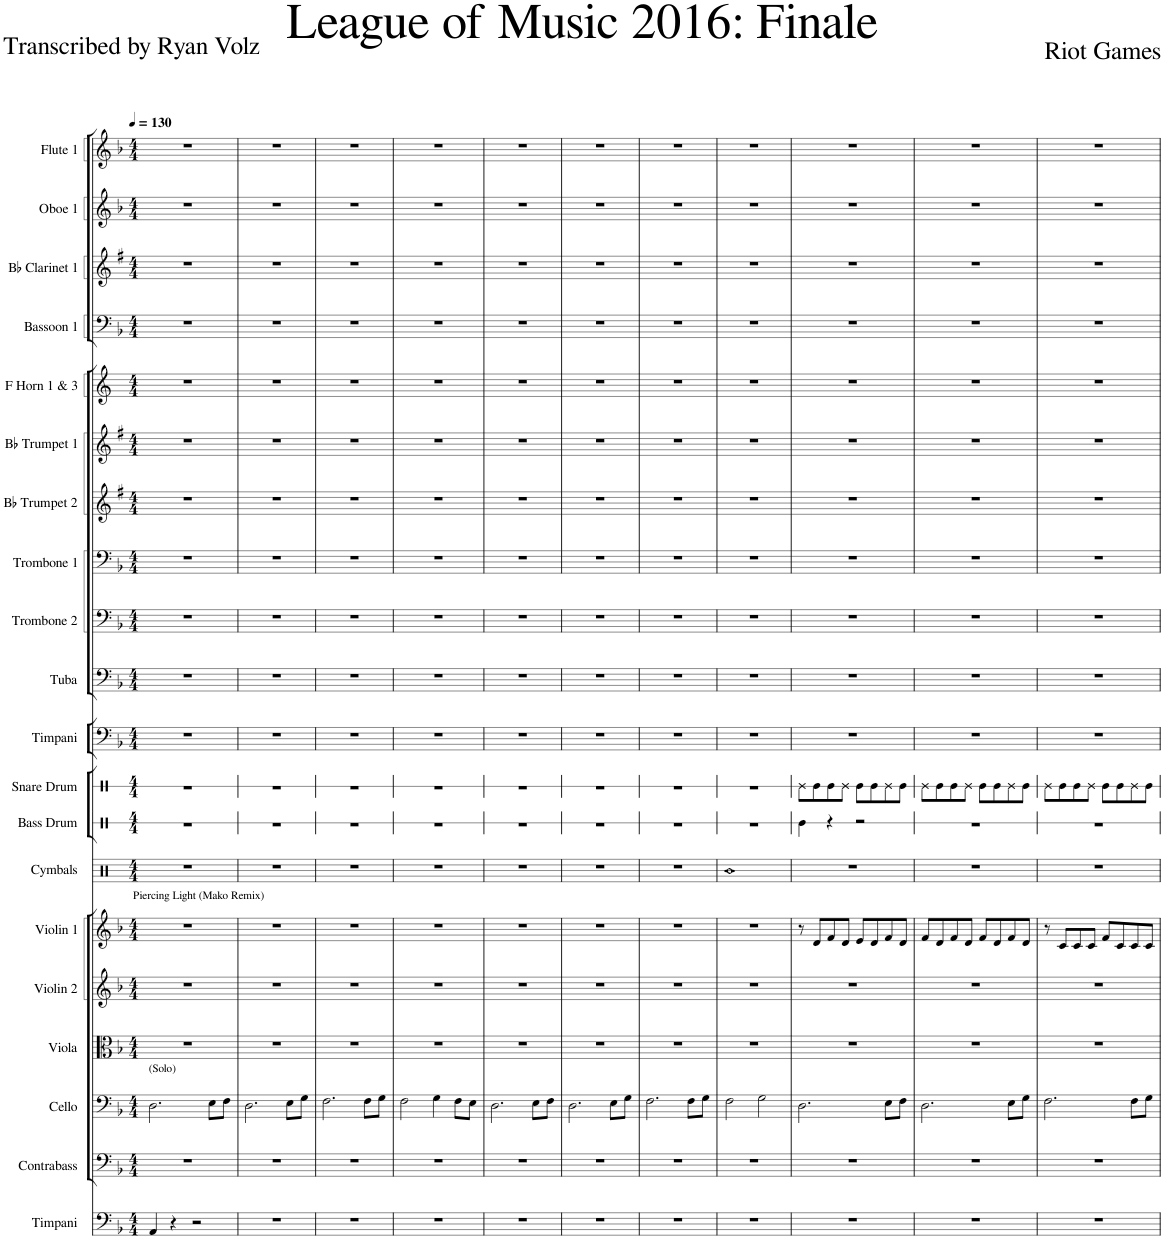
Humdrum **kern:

**kern	**kern	**kern	**kern	**kern	**kern	**kern	**kern	**kern	**kern	**kern	**kern	**kern	**kern	**kern	**kern	**kern	**kern	**kern	**kern
*part20	*part19	*part18	*part17	*part16	*part15	*part14	*part13	*part12	*part11	*part10	*part9	*part8	*part7	*part6	*part5	*part4	*part3	*part2	*part1
*staff20	*staff19	*staff18	*staff17	*staff16	*staff15	*staff14	*staff13	*staff12	*staff11	*staff10	*staff9	*staff8	*staff7	*staff6	*staff5	*staff4	*staff3	*staff2	*staff1
*I"Timpani	*I"Contrabass	*I"Cello	*I"Viola	*I"Violin 2	*I"Violin 1	*I"Cymbals	*I"Bass Drum	*I"Snare Drum	*I"Timpani	*I"Tuba	*I"Trombone 2	*I"Trombone 1	*I"Bb Trumpet 2	*I"Bb Trumpet 1	*I"F Horn 1 &amp; 3	*I"Bassoon 1	*I"Bb Clarinet 1	*I"Oboe 1	*I"Flute 1
*I'Timp.	*I'Cb.	*I'Ce.	*I'Vla.	*I'Vln. 2	*I'Vln. 1	*I'Cym.	*I'B. Dr.	*I'Sn. Dr.	*I'Timp.	*I'Tba.	*I'Tbn. 2	*I'Tbn. 1	*I'Bb Tpt. 2	*I'Bb Tpt. 1	*I'F Hn. 1 3	*I'Bsn. 1	*I'Bb Cl. 1	*I'Ob. 1	*I'Fl. 1
*	*	*	*	*	*	*	*stria1	*stria1	*	*	*	*	*	*	*	*	*	*	*
*clefF4	*clefF4	*clefF4	*clefC3	*clefG2	*clefG2	*clefX	*clefX	*clefX	*clefF4	*clefF4	*clefF4	*clefF4	*clefG2	*clefG2	*clefG2	*clefF4	*clefG2	*clefG2	*clefG2
*	*Trd7c12	*	*	*	*	*	*	*	*	*	*	*	*Trd1c2	*Trd1c2	*Trd4c7	*	*Trd1c2	*	*
*k[b-]	*k[b-]	*k[b-]	*k[b-]	*k[b-]	*k[b-]	*k[]	*k[]	*k[]	*k[b-]	*k[b-]	*k[b-]	*k[b-]	*k[f#]	*k[f#]	*k[]	*k[b-]	*k[f#]	*k[b-]	*k[b-]
*M4/4	*M4/4	*M4/4	*M4/4	*M4/4	*M4/4	*M4/4	*M4/4	*M4/4	*M4/4	*M4/4	*M4/4	*M4/4	*M4/4	*M4/4	*M4/4	*M4/4	*M4/4	*M4/4	*M4/4
*MM130	*MM130	*MM130	*MM130	*MM130	*MM130	*MM130	*MM130	*MM130	*MM130	*MM130	*MM130	*MM130	*MM130	*MM130	*MM130	*MM130	*MM130	*MM130	*MM130
=1	=1	=1	=1	=1	=1	=1	=1	=1	=1	=1	=1	=1	=1	=1	=1	=1	=1	=1	=1
!	!	!	!	!	!LO:TX:a:t=Piercing Light (Mako Remix)	!	!	!	!	!	!	!	!	!	!	!	!	!	!
!	!	!LO:TX:a:t=(Solo)	!	!	!	!	!	!	!	!	!	!	!	!	!	!	!	!	!
4AA/	1r	2.D\	1r	1r	1r	1r	1r	1r	1r	1r	1r	1r	1r	1r	1r	1r	1r	1r	1r
4r	.	.	.	.	.	.	.	.	.	.	.	.	.	.	.	.	.	.	.
2r	.	.	.	.	.	.	.	.	.	.	.	.	.	.	.	.	.	.	.
.	.	8E\L	.	.	.	.	.	.	.	.	.	.	.	.	.	.	.	.	.
.	.	8F\J	.	.	.	.	.	.	.	.	.	.	.	.	.	.	.	.	.
=2	=2	=2	=2	=2	=2	=2	=2	=2	=2	=2	=2	=2	=2	=2	=2	=2	=2	=2	=2
1r	1r	2.D\	1r	1r	1r	1r	1r	1r	1r	1r	1r	1r	1r	1r	1r	1r	1r	1r	1r
.	.	8E\L	.	.	.	.	.	.	.	.	.	.	.	.	.	.	.	.	.
.	.	8G\J	.	.	.	.	.	.	.	.	.	.	.	.	.	.	.	.	.
=3	=3	=3	=3	=3	=3	=3	=3	=3	=3	=3	=3	=3	=3	=3	=3	=3	=3	=3	=3
1r	1r	2.F\	1r	1r	1r	1r	1r	1r	1r	1r	1r	1r	1r	1r	1r	1r	1r	1r	1r
.	.	8F\L	.	.	.	.	.	.	.	.	.	.	.	.	.	.	.	.	.
.	.	8G\J	.	.	.	.	.	.	.	.	.	.	.	.	.	.	.	.	.
=4	=4	=4	=4	=4	=4	=4	=4	=4	=4	=4	=4	=4	=4	=4	=4	=4	=4	=4	=4
1r	1r	2F\	1r	1r	1r	1r	1r	1r	1r	1r	1r	1r	1r	1r	1r	1r	1r	1r	1r
.	.	4G\	.	.	.	.	.	.	.	.	.	.	.	.	.	.	.	.	.
.	.	8F\L	.	.	.	.	.	.	.	.	.	.	.	.	.	.	.	.	.
.	.	8E\J	.	.	.	.	.	.	.	.	.	.	.	.	.	.	.	.	.
=5	=5	=5	=5	=5	=5	=5	=5	=5	=5	=5	=5	=5	=5	=5	=5	=5	=5	=5	=5
1r	1r	2.D\	1r	1r	1r	1r	1r	1r	1r	1r	1r	1r	1r	1r	1r	1r	1r	1r	1r
.	.	8E\L	.	.	.	.	.	.	.	.	.	.	.	.	.	.	.	.	.
.	.	8F\J	.	.	.	.	.	.	.	.	.	.	.	.	.	.	.	.	.
=6	=6	=6	=6	=6	=6	=6	=6	=6	=6	=6	=6	=6	=6	=6	=6	=6	=6	=6	=6
1r	1r	2.D\	1r	1r	1r	1r	1r	1r	1r	1r	1r	1r	1r	1r	1r	1r	1r	1r	1r
.	.	8E\L	.	.	.	.	.	.	.	.	.	.	.	.	.	.	.	.	.
.	.	8G\J	.	.	.	.	.	.	.	.	.	.	.	.	.	.	.	.	.
=7	=7	=7	=7	=7	=7	=7	=7	=7	=7	=7	=7	=7	=7	=7	=7	=7	=7	=7	=7
1r	1r	2.F\	1r	1r	1r	1r	1r	1r	1r	1r	1r	1r	1r	1r	1r	1r	1r	1r	1r
.	.	8F\L	.	.	.	.	.	.	.	.	.	.	.	.	.	.	.	.	.
.	.	8G\J	.	.	.	.	.	.	.	.	.	.	.	.	.	.	.	.	.
=8	=8	=8	=8	=8	=8	=8	=8	=8	=8	=8	=8	=8	=8	=8	=8	=8	=8	=8	=8
!	!	!	!	!	!	!LO:N:head=diamond	!	!	!	!	!	!	!	!	!	!	!	!	!
1r	1r	2F\	1r	1r	1r	1R	1r	1r	1r	1r	1r	1r	1r	1r	1r	1r	1r	1r	1r
.	.	2G\	.	.	.	.	.	.	.	.	.	.	.	.	.	.	.	.	.
=9	=9	=9	=9	=9	=9	=9	=9	=9	=9	=9	=9	=9	=9	=9	=9	=9	=9	=9	=9
1r	1r	2.D\	1r	1r	8r	1r	4Re\	8Re\L	1r	1r	1r	1r	1r	1r	1r	1r	1r	1r	1r
.	.	.	.	.	8d/L	.	.	8Re\	.	.	.	.	.	.	.	.	.	.	.
.	.	.	.	.	8f/	.	4r	8Re\	.	.	.	.	.	.	.	.	.	.	.
.	.	.	.	.	8d/J	.	.	8Re\J	.	.	.	.	.	.	.	.	.	.	.
.	.	.	.	.	8e/L	.	2r	8Re\L	.	.	.	.	.	.	.	.	.	.	.
.	.	.	.	.	8d/	.	.	8Re\	.	.	.	.	.	.	.	.	.	.	.
.	.	8E\L	.	.	8f/	.	.	8Re\	.	.	.	.	.	.	.	.	.	.	.
.	.	8F\J	.	.	8d/J	.	.	8Re\J	.	.	.	.	.	.	.	.	.	.	.
=10	=10	=10	=10	=10	=10	=10	=10	=10	=10	=10	=10	=10	=10	=10	=10	=10	=10	=10	=10
1r	1r	2.D\	1r	1r	8f/L	1r	1r	8Re\L	1r	1r	1r	1r	1r	1r	1r	1r	1r	1r	1r
.	.	.	.	.	8d/	.	.	8Re\	.	.	.	.	.	.	.	.	.	.	.
.	.	.	.	.	8f/	.	.	8Re\	.	.	.	.	.	.	.	.	.	.	.
.	.	.	.	.	8d/J	.	.	8Re\J	.	.	.	.	.	.	.	.	.	.	.
.	.	.	.	.	8f/L	.	.	8Re\L	.	.	.	.	.	.	.	.	.	.	.
.	.	.	.	.	8d/	.	.	8Re\	.	.	.	.	.	.	.	.	.	.	.
.	.	8E\L	.	.	8f/	.	.	8Re\	.	.	.	.	.	.	.	.	.	.	.
.	.	8G\J	.	.	8d/J	.	.	8Re\J	.	.	.	.	.	.	.	.	.	.	.
=11	=11	=11	=11	=11	=11	=11	=11	=11	=11	=11	=11	=11	=11	=11	=11	=11	=11	=11	=11
1r	1r	2.F\	1r	1r	8r	1r	1r	8Re\L	1r	1r	1r	1r	1r	1r	1r	1r	1r	1r	1r
.	.	.	.	.	8c/L	.	.	8Re\	.	.	.	.	.	.	.	.	.	.	.
.	.	.	.	.	8c/	.	.	8Re\	.	.	.	.	.	.	.	.	.	.	.
.	.	.	.	.	8c/J	.	.	8Re\J	.	.	.	.	.	.	.	.	.	.	.
.	.	.	.	.	8f/L	.	.	8Re\L	.	.	.	.	.	.	.	.	.	.	.
.	.	.	.	.	8c/	.	.	8Re\	.	.	.	.	.	.	.	.	.	.	.
.	.	8F\L	.	.	8c/	.	.	8Re\	.	.	.	.	.	.	.	.	.	.	.
.	.	8G\J	.	.	8c/J	.	.	8Re\J	.	.	.	.	.	.	.	.	.	.	.
=	=	=	=	=	=	=	=	=	=	=	=	=	=	=	=	=	=	=	=
*-	*-	*-	*-	*-	*-	*-	*-	*-	*-	*-	*-	*-	*-	*-	*-	*-	*-	*-	*-
